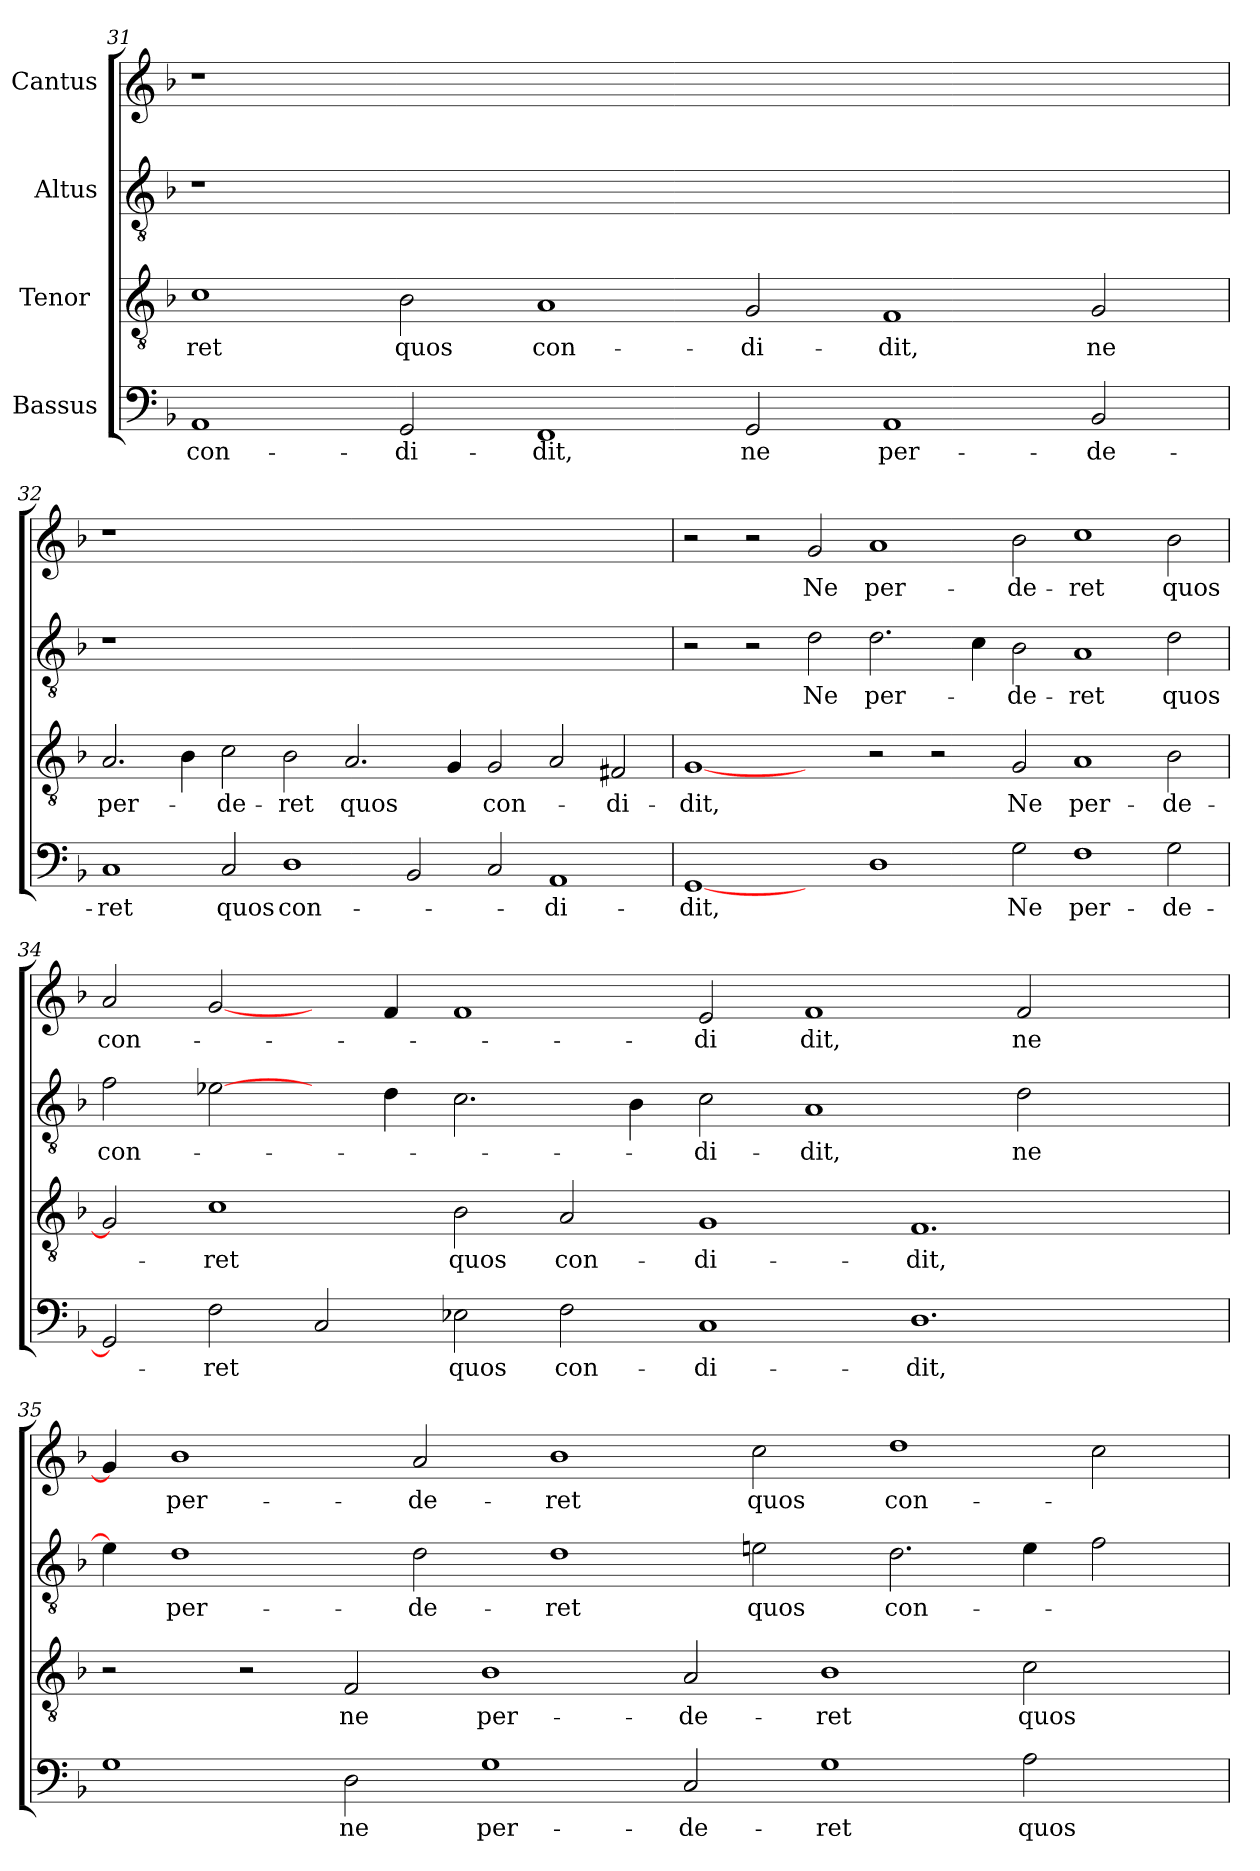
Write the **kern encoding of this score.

**kern	**text	**kern	**text	**kern	**text	**kern	**text
*part4	*part4	*part3	*part3	*part2	*part2	*part1	*part1
*staff4	*staff4	*staff3	*staff3	*staff2	*staff2	*staff1	*staff1
*I"Bassus	*	*I"Tenor 	*	*I"Altus	*	*I"Cantus	*
*clefF4	*	*clefGv2	*	*clefGv2	*	*clefG2	*
*k[b-]	*	*k[b-]	*	*k[b-]	*	*k[b-]	*
*F:	*	*F:	*	*F:	*	*F:	*
=31	=31	=31	=31	=31	=31	=31	=31
1AA/	con-	1c\	-ret	1r	.	1r	.
2GG/	-di-	2B-\	quos	2%7ryy	.	2%7ryy	.
1FF/	-dit,	1A/	con-	.	.	.	.
!	!LO:LY:i	!	!	!	!	!	!
2GG/	ne	2G/	-di-	.	.	.	.
!	!LO:LY:i	!	!	!	!	!	!
1AA/	per-	1F/	-dit,	.	.	.	.
!	!LO:LY:i	!	!LO:LY:i	!	!	!	!
2BB-/	-de-	2G/	ne	.	.	.	.
=32	=32	=32	=32	=32	=32	=32	=32
!	!LO:LY:i	!	!LO:LY:i	!	!	!	!
1C/	-ret	2.A/	per-	1r	.	1r	.
.	.	4B-\	.	.	.	.	.
!	!LO:LY:i	!	!LO:LY:i	!	!	!	!
2C/	quos	2c\	-de-	2%7ryy	.	2%7ryy	.
!	!LO:LY:i	!	!LO:LY:i	!	!	!	!
1D\	con-	2B-\	-ret	.	.	.	.
!	!	!	!LO:LY:i	!	!	!	!
.	.	2.A/	quos	.	.	.	.
2BB-/	.	.	.	.	.	.	.
.	.	4G/	.	.	.	.	.
!	!	!	!LO:LY:i	!	!	!	!
2C/	.	2G/	con-	.	.	.	.
!	!LO:LY:i	!	!	!	!	!	!
1AA/	-di-	2A/	.	.	.	.	.
!	!	!	!LO:LY:i	!	!	!	!
.	.	2F#X/	-di-	.	.	.	.
!!LO:LB:g=z
=33	=33	=33	=33	=33	=33	=33	=33
!	!LO:LY:i	!	!LO:LY:i	!	!	!	!
[1GG/	-dit,	[1G/	-dit,	2r	.	2r	.
.	.	.	.	2r	.	2r	.
2ryy	.	2ryy	.	2d\	Ne	2g/	Ne
1D\	.	2r	.	2.d\	per-	1a/	per-
.	.	2r	.	.	.	.	.
.	.	.	.	4c\	.	.	.
2G\	Ne	2G/	Ne	2B-\	-de-	2b-\	-de-
1F\	per-	1A/	per-	1A/	-ret	1cc\	-ret
2G\	-de-	2B-\	-de-	2d\	quos	2b-\	quos
=34	=34	=34	=34	=34	=34	=34	=34
2GG/]	.	2G/]	.	2f\	con-	2a/	con-
2F\	-ret	1c\	-ret	[2e-X\	.	[2g/	.
2C/	.	.	.	4ryy	.	4ryy	.
.	.	.	.	4d\	.	4f/	.
2E-X\	quos	2B-\	quos	2.c\	.	1f/	.
2F\	con-	2A/	con-	.	.	.	.
.	.	.	.	4B-\	.	.	.
1C/	-di-	1G/	-di-	2c\	-di-	2e/	-di
.	.	.	.	1A/	-dit,	1f/	dit,
1.D\	-dit,	1.F/	-dit,	.	.	.	.
!	!	!	!	!	!LO:LY:i	!	!LO:LY:i
.	.	.	.	2d\	ne	2f/	ne
.	.	.	.	2ryy	.	2ryy	.
=35	=35	=35	=35	=35	=35	=35	=35
1G\	.	2r	.	4e-\]	.	4g/]	.
!	!	!	!	!	!LO:LY:i	!	!LO:LY:i
.	.	.	.	1d\	per-	1b-\	per-
.	.	2r	.	.	.	.	.
!	!LO:LY:i	!	!LO:LY:i	!	!	!	!
2D\	ne	2F/	ne	.	.	.	.
!	!	!	!	!	!LO:LY:i	!	!LO:LY:i
.	.	.	.	2d\	-de-	2a/	-de-
!	!LO:LY:i	!	!LO:LY:i	!	!	!	!
1G\	per-	1B-\	per-	.	.	.	.
!	!	!	!	!	!LO:LY:i	!	!LO:LY:i
.	.	.	.	1d\	-ret	1b-\	-ret
!	!LO:LY:i	!	!LO:LY:i	!	!	!	!
2C/	-de-	2A/	-de-	.	.	.	.
!	!	!	!	!	!LO:LY:i	!	!LO:LY:i
.	.	.	.	2e\	quos	2cc\	quos
!	!LO:LY:i	!	!LO:LY:i	!	!	!	!
1G\	-ret	1B-\	-ret	.	.	.	.
!	!	!	!	!	!LO:LY:i	!	!LO:LY:i
.	.	.	.	2.d\	con-	1dd\	con-
!	!LO:LY:i	!	!LO:LY:i	!	!	!	!
2A\	quos	2c\	quos	4e\	.	.	.
.	.	.	.	2f\	.	2cc\	.
4ryy	.	4ryy	.	.	.	.	.
=	=	=	=	=	=	=	=
*-	*-	*-	*-	*-	*-	*-	*-
